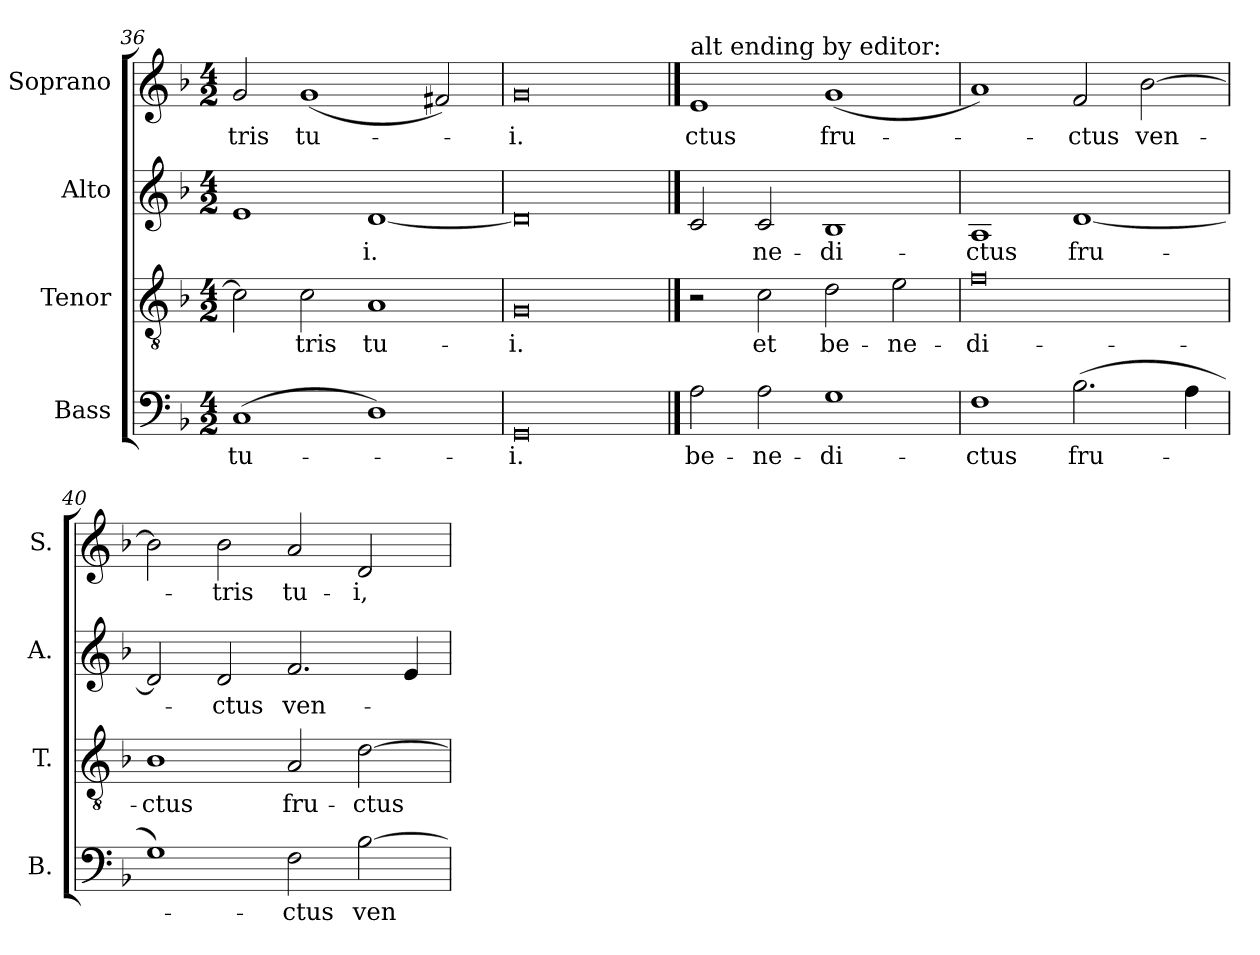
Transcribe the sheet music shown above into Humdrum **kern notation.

**kern	**text	**kern	**text	**kern	**text	**kern	**text
*part4	*part4	*part3	*part3	*part2	*part2	*part1	*part1
*staff4	*staff4	*staff3	*staff3	*staff2	*staff2	*staff1	*staff1
*I"Bass	*	*I"Tenor	*	*I"Alto	*	*I"Soprano	*
*I'B.	*	*I'T.	*	*I'A.	*	*I'S.	*
*clefF4	*	*clefGv2	*	*clefG2	*	*clefG2	*
*	*	*ITrd7c12	*	*	*	*	*
*k[b-]	*	*k[b-]	*	*k[b-]	*	*k[b-]	*
*F:	*	*F:	*	*F:	*	*F:	*
*M4/2	*	*M4/2	*	*M4/2	*	*M4/2	*
=36	=36	=36	=36	=36	=36	=36	=36
!	!LO:LY:b:color=#000000	!	!	!	!	!	!
!	!	!	!	!	!	!	!LO:LY:b:color=#000000
(1Ci	tu-	2Ci\]	.	1ei	.	2gi/	-tris
!	!	!	!LO:LY:b:color=#000000	!	!	!	!
!	!	!	!	!	!	!	!LO:LY:b:color=#000000
.	.	2Ci\	-tris	.	.	(1gi	tu-
!	!	!	!LO:LY:b:color=#000000	!	!	!	!
!	!	!	!	!	!LO:LY:b:color=#000000	!	!
1Di)	.	1AAi	tu-	[1di	-i.	.	.
.	.	.	.	.	.	2f#Xi/)	.
=37	=37	=37	=37	=37	=37	=37	=37
!	!LO:LY:b:color=#000000	!	!	!	!	!	!
!	!	!	!LO:LY:b:color=#000000	!	!	!	!
!	!	!	!	!	!	!	!LO:LY:b:color=#000000
0GGi	-i.	0GGi	-i.	0di]	.	0gi	-i.
!!LO:PB:g=z
==38	==38	==38	==38	==38	==38	==38	==38
!	!LO:LY:b:color=#000000	!	!	!	!	!	!
!	!	!	!	!	!	!LO:TX:a:t=alt ending by editor&colon;	!
!	!	!	!	!	!	!	!LO:LY:b:color=#000000
2Ai\	be-	2r	.	2ci/	.	1ei	ctus
!	!LO:LY:b:color=#000000	!	!	!	!	!	!
!	!	!	!LO:LY:b:color=#000000	!	!	!	!
!	!	!	!	!	!LO:LY:b:color=#000000	!	!
2Ai\	-ne-	2Ci\	et	2ci/	ne-	.	.
!	!LO:LY:b:color=#000000	!	!	!	!	!	!
!	!	!	!LO:LY:b:color=#000000	!	!	!	!
!	!	!	!	!	!LO:LY:b:color=#000000	!	!
!	!	!	!	!	!	!	!LO:LY:b:color=#000000
1Gi	-di-	2Di\	be-	1B-i	-di-	(1gi	fru-
!	!	!	!LO:LY:b:color=#000000	!	!	!	!
.	.	2Ei\	-ne-	.	.	.	.
=39	=39	=39	=39	=39	=39	=39	=39
!	!LO:LY:b:color=#000000	!	!	!	!	!	!
!	!	!	!LO:LY:b:color=#000000	!	!	!	!
!	!	!	!	!	!LO:LY:b:color=#000000	!	!
1Fi	-ctus	0Fi	-di-	1Ai	-ctus	1ai)	.
!	!LO:LY:b:color=#000000	!	!	!	!	!	!
!	!	!	!	!	!LO:LY:b:color=#000000	!	!
!	!	!	!	!	!	!	!LO:LY:b:color=#000000
(2.B-i\	fru-	.	.	[1di	fru-	2fi/	-ctus
!	!	!	!	!	!	!	!LO:LY:b:color=#000000
.	.	.	.	.	.	[2b-i\	ven-
4Ai\	.	.	.	.	.	.	.
=40	=40	=40	=40	=40	=40	=40	=40
!	!	!	!LO:LY:b:color=#000000	!	!	!	!
1Gi)	.	1BB-i	-ctus	2di/]	.	2b-i\]	.
!	!	!	!	!	!LO:LY:b:color=#000000	!	!
!	!	!	!	!	!	!	!LO:LY:b:color=#000000
.	.	.	.	2di/	-ctus	2b-i\	-tris
!	!LO:LY:b:color=#000000	!	!	!	!	!	!
!	!	!	!LO:LY:b:color=#000000	!	!	!	!
!	!	!	!	!	!LO:LY:b:color=#000000	!	!
!	!	!	!	!	!	!	!LO:LY:b:color=#000000
2Fi\	-ctus	2AAi/	fru-	2.fi/	ven-	2ai/	tu-
!	!LO:LY:b:color=#000000	!	!	!	!	!	!
!	!	!	!LO:LY:b:color=#000000	!	!	!	!
!	!	!	!	!	!	!	!LO:LY:b:color=#000000
[2B-i\	ven-	[2Di\	-ctus	.	.	2di/	-i,
.	.	.	.	4ei/	.	.	.
=	=	=	=	=	=	=	=
*-	*-	*-	*-	*-	*-	*-	*-
